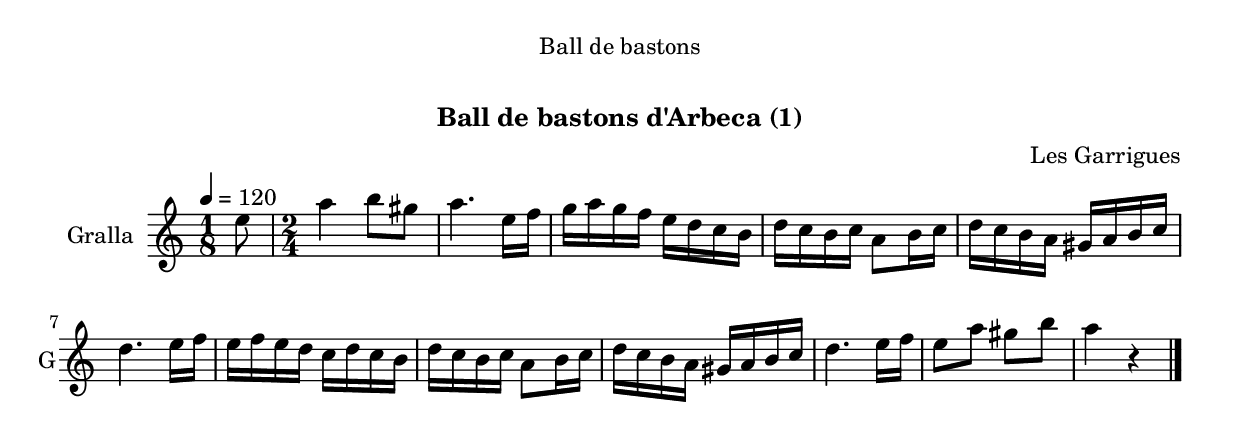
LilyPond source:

\version "2.22.1"

\header {
  dedication="Ball de bastons"
  title="   "
  subtitle="Ball de bastons d'Arbeca (1)"
  subsubtitle=""
  poet=""
  meter=""
  piece=""
  composer="Les Garrigues"
  arranger=""
  opus=""
  instrument=""
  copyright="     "
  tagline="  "
}

liniaroAa =
\relative e''
{
  \tempo 4=120
  \clef treble
  \key c \major
  \time 1/8
  e8  |
  \time 2/4   a4 b8 gis  |
  a4. e16 f  |
  g16 a g f e d c b  |
  %05
  d16 c b c a8 b16 c  |
  d16 c b a gis a b c  |
  d4. e16 f  |
  e16 f e d c d c b  |
  d16 c b c a8 b16 c  |
  %10
  d16 c b a gis a b c  |
  d4. e16 f  |
  e8 a gis b  |
  a4 r4  \bar "|." % kompletite
}

\score {
  \new StaffGroup {
    \override Score.RehearsalMark #'self-alignment-X = #LEFT
    <<
      \new Staff \with {instrumentName = #"Gralla" shortInstrumentName = #"G"} \liniaroAa
    >>
  }
  \layout {}
}
\score { \unfoldRepeats
  \new StaffGroup {
    \override Score.RehearsalMark #'self-alignment-X = #LEFT
    <<
      \new Staff \with {instrumentName = #"Gralla" shortInstrumentName = #"G"} \liniaroAa
    >>
  }
  \midi {}
}
